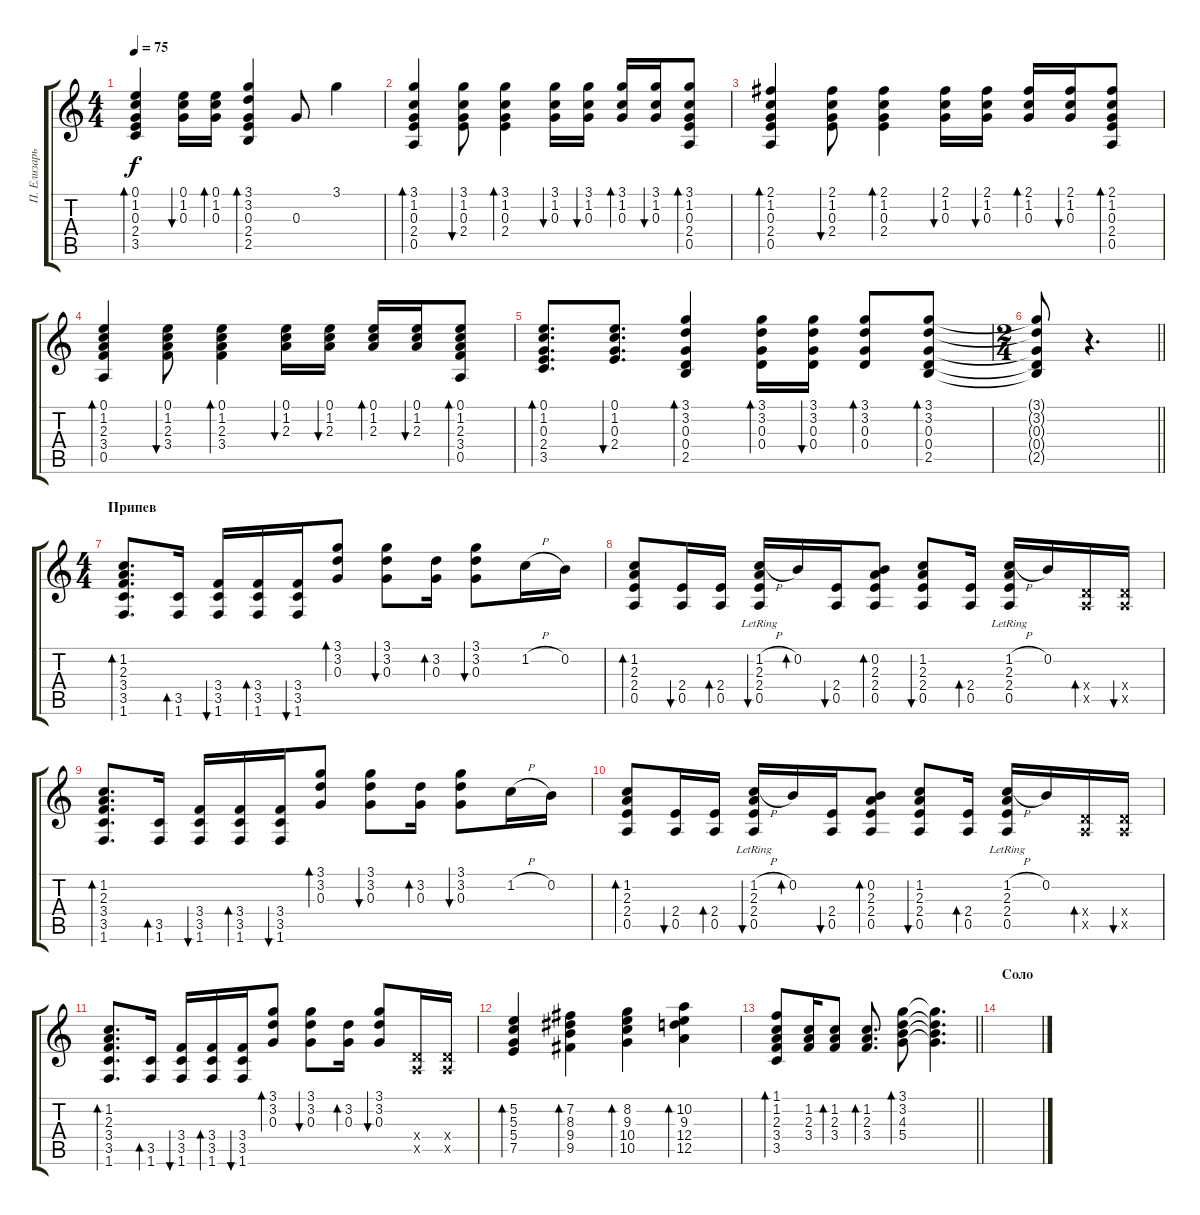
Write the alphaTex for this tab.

\track ("П. Елизарьев" "П. Елизарь") {instrument acousticguitarsteel}
\staff {score tabs}
\tuning (E4 B3 G3 D3 A2 E2) {hide}
\ts (4 4)
\tempo 75
\clef g2
\ks c
(0.1 1.2 0.3 2.4 3.5).4{bd 30 dy f} (0.1 1.2 0.3).16{bu 30} (0.1 1.2 0.3).16{bd 30} (3.1 3.2 0.3 2.4 2.5).4{bd 30} 0.3.8 3.1.4 |
(3.1 1.2 0.3 2.4 0.5).4{bd 30} (3.1 1.2 0.3 2.4).8{bu 30} (3.1 1.2 0.3 2.4).4{bd 30} (3.1 1.2 0.3).16{bu 30} (3.1 1.2 0.3).16{bu 30} (3.1 1.2 0.3).16{bd 30} (3.1 1.2 0.3).16{bu 30} (3.1 1.2 0.3 2.4 0.5).8{bd 30} |
(2.1 1.2 0.3 2.4 0.5).4{bd 30} (2.1 1.2 0.3 2.4).8{bu 30} (2.1 1.2 0.3 2.4).4{bd 30} (2.1 1.2 0.3).16{bu 30} (2.1 1.2 0.3).16{bu 30} (2.1 1.2 0.3).16{bd 30} (2.1 1.2 0.3).16{bu 30} (2.1 1.2 0.3 2.4 0.5).8{bd 30} |
(0.1 1.2 2.3 3.4 0.5).4{bd 30} (0.1 1.2 2.3 3.4).8{bu 30} (0.1 1.2 2.3 3.4).4{bd 30} (0.1 1.2 2.3).16{bu 30} (0.1 1.2 2.3).16{bu 30} (0.1 1.2 2.3).16{bd 30} (0.1 1.2 2.3).16{bu 30} (0.1 1.2 2.3 3.4 0.5).8{bd 30} |
(0.1 1.2 0.3 2.4 3.5).8{d bd 60} (0.1 1.2 0.3 2.4).8{d bu 60} (3.1 3.2 0.3 0.4 2.5).4{bd 60} (3.1 3.2 0.3 0.4).16{bd 60} (3.1 3.2 0.3 0.4).16{bu 60} (3.1 3.2 0.3 0.4).8{bd 60} (3.1 3.2 0.3 0.4 2.5).8{bd 60} |
\ts (2 4)
\barLineRight lightlight
(3.1{t} 3.2{t} 0.3{t} 0.4{t} 2.5{t}).8 r.4{d} |
\ts (4 4)
\section ("" "Припев")
(1.2 2.3 3.4 3.5 1.6).8{d bd 60} (3.5 1.6).16{bd 60} (3.4 3.5 1.6).16{bu 60} (3.4 3.5 1.6).16{bd 60} (3.4 3.5 1.6).16{bu 60} (3.1 3.2 0.3).8{bd 60} (3.1 3.2 0.3).8{bu 60} (3.2 0.3).16{bd 60} (3.1 3.2 0.3).8{bu 60} 1.2{h}.16 0.2.16 |
(1.2 2.3 2.4 0.5).8{bd 60} (2.4 0.5).16{bu 60} (2.4 0.5).16{bd 60} (1.2{h} 2.3{lr} 2.4{lr} 0.5{lr}).16{bu 60} 0.2.16{bd 60} (2.4 0.5).16{bu 60} (0.2 2.3 2.4 0.5).8{bd 60} (1.2 2.3 2.4 0.5).8{bu 60} (2.4 0.5).16{bd 60} (1.2{h} 2.3{lr} 2.4{lr} 0.5{lr}).16 0.2.16 (0.4{x} 0.5{x}).16{bd 60} (0.4{x} 0.5{x}).16{bu 60} |
(1.2 2.3 3.4 3.5 1.6).8{d bd 60} (3.5 1.6).16{bd 60} (3.4 3.5 1.6).16{bu 60} (3.4 3.5 1.6).16{bd 60} (3.4 3.5 1.6).16{bu 60} (3.1 3.2 0.3).8{bd 60} (3.1 3.2 0.3).8{bu 60} (3.2 0.3).16{bd 60} (3.1 3.2 0.3).8{bu 60} 1.2{h}.16 0.2.16 |
(1.2 2.3 2.4 0.5).8{bd 60} (2.4 0.5).16{bu 60} (2.4 0.5).16{bd 60} (1.2{h} 2.3{lr} 2.4{lr} 0.5{lr}).16{bu 60} 0.2.16{bd 60} (2.4 0.5).16{bu 60} (0.2 2.3 2.4 0.5).8{bd 60} (1.2 2.3 2.4 0.5).8{bu 60} (2.4 0.5).16{bd 60} (1.2{h} 2.3{lr} 2.4{lr} 0.5{lr}).16 0.2.16 (0.4{x} 0.5{x}).16{bd 60} (0.4{x} 0.5{x}).16{bu 60} |
(1.2 2.3 3.4 3.5 1.6).8{d bd 60} (3.5 1.6).16{bd 60} (3.4 3.5 1.6).16{bu 60} (3.4 3.5 1.6).16{bd 60} (3.4 3.5 1.6).16{bu 60} (3.1 3.2 0.3).8{bd 60} (3.1 3.2 0.3).8{bu 60} (3.2 0.3).16{bd 60} (3.1 3.2 0.3).8{bu 60} (0.4{x} 0.5{x}).16 (0.4{x} 0.5{x}).16 |
(5.2 5.3 5.4 7.5).4{bd 240} (7.2 8.3 9.4 9.5).4{bd 240} (8.2 9.3 10.4 10.5).4{bd 240} (10.2 9.3 12.4 12.5).4{bd 240} |
\barLineRight lightlight
(1.1 1.2 2.3 3.4 3.5).8{bd 120} (1.2 2.3 3.4).16 (1.2 2.3 3.4).8{bd 120} (1.2 2.3 3.4).8{d bd 120} (3.1 3.2 4.3 5.4).8{bd 120} (3.1{t} 3.2{t} 4.3{t} 5.4{t}).4{d} |
\section ("" "Соло")
